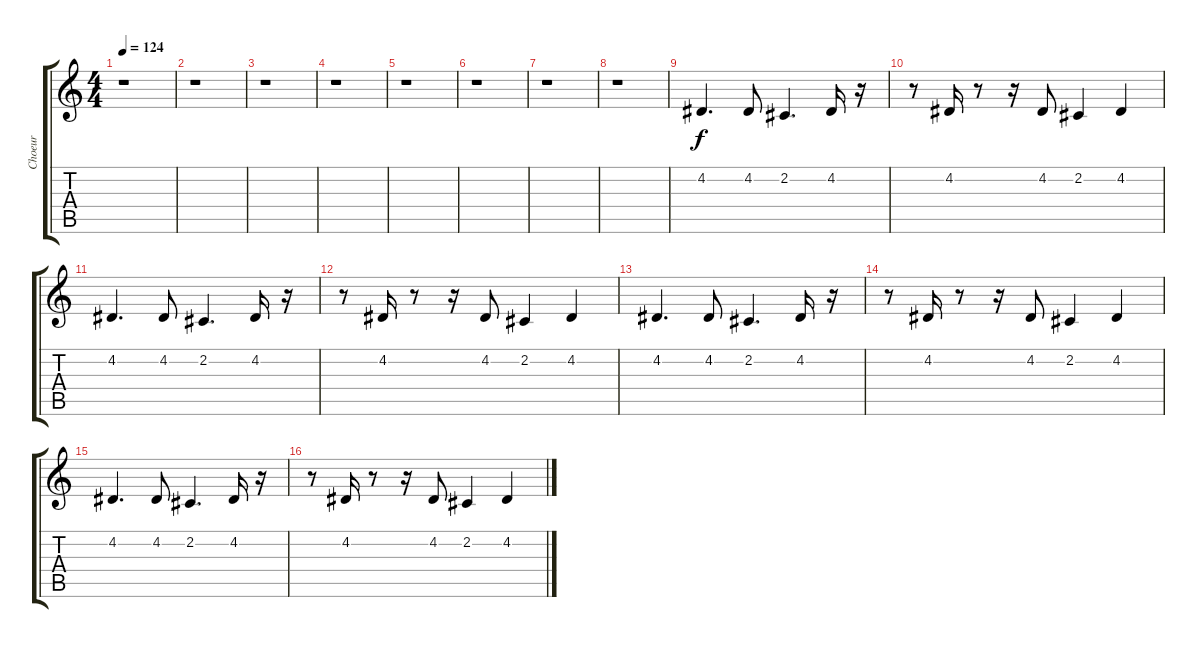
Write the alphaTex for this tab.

\track ("Choeur" "Choeur") {instrument voiceoohs}
\staff {score tabs}
\tuning (E4 B3 G3 D3 A2 E2) {hide}
\ts (4 4)
\tempo 124
\clef g2
\ks c
r.1{dy f} |
r.1 |
r.1 |
r.1 |
r.1 |
r.1 |
r.1 |
r.1 |
4.2.4{d} 4.2.8 2.2.4{d} 4.2.16 r.16 |
r.8 4.2.16 r.8 r.16 4.2.8 2.2.4 4.2.4 |
4.2.4{d} 4.2.8 2.2.4{d} 4.2.16 r.16 |
r.8 4.2.16 r.8 r.16 4.2.8 2.2.4 4.2.4 |
4.2.4{d} 4.2.8 2.2.4{d} 4.2.16 r.16 |
r.8 4.2.16 r.8 r.16 4.2.8 2.2.4 4.2.4 |
4.2.4{d} 4.2.8 2.2.4{d} 4.2.16 r.16 |
r.8 4.2.16 r.8 r.16 4.2.8 2.2.4 4.2.4
